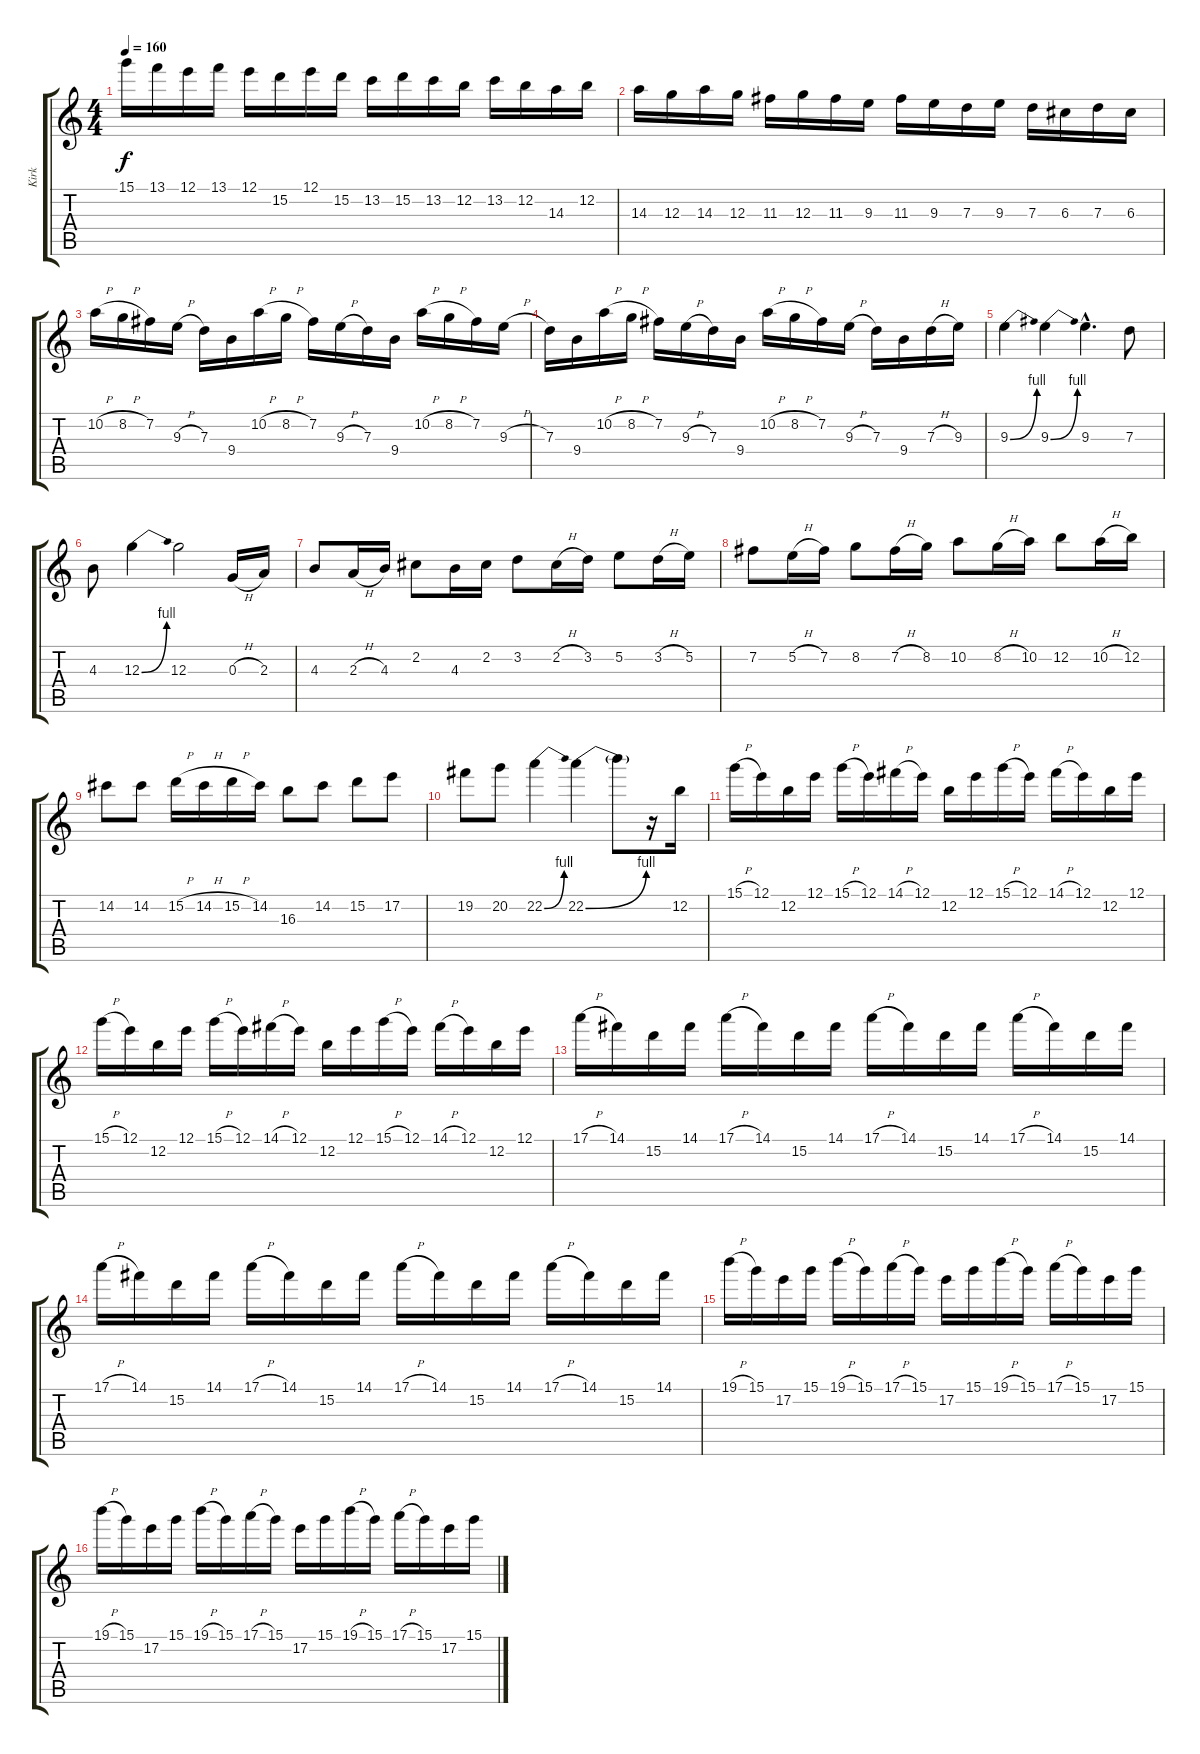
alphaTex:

\track ("Kirk" "Kirk") {instrument distortionguitar}
\staff {score tabs}
\tuning (E4 B3 G3 D3 A2 E2) {hide}
\ts (4 4)
\tempo 160
\clef g2
\ks c
15.1.16{dy f} 13.1.16 12.1.16 13.1.16 12.1.16 15.2.16 12.1.16 15.2.16 13.2.16 15.2.16 13.2.16 12.2.16 13.2.16 12.2.16 14.3.16 12.2.16 |
14.3.16 12.3.16 14.3.16 12.3.16 11.3.16 12.3.16 11.3.16 9.3.16 11.3.16 9.3.16 7.3.16 9.3.16 7.3.16 6.3.16 7.3.16 6.3.16 |
10.2{h}.16 8.2{h}.16 7.2.16 9.3{h}.16 7.3.16 9.4.16 10.2{h}.16 8.2{h}.16 7.2.16 9.3{h}.16 7.3.16 9.4.16 10.2{h}.16 8.2{h}.16 7.2.16 9.3{h}.16 |
7.3.16 9.4.16 10.2{h}.16 8.2{h}.16 7.2.16 9.3{h}.16 7.3.16 9.4.16 10.2{h}.16 8.2{h}.16 7.2.16 9.3{h}.16 7.3.16 9.4.16 7.3{h}.16 9.3.16 |
9.3{be (bend 0 0 60 4)}.4 9.3{be (bend 0 0 60 4)}.4 9.3{hac}.4{d} 7.3.8 |
4.3.8 12.3{be (bend 0 0 60 4)}.4 12.3.2 0.3{h}.16 2.3.16 |
4.3.8 2.3{h}.16 4.3.16 2.2.8 4.3.16 2.2.16 3.2.8 2.2{h}.16 3.2.16 5.2.8 3.2{h}.16 5.2.16 |
7.2.8 5.2{h}.16 7.2.16 8.2.8 7.2{h}.16 8.2.16 10.2.8 8.2{h}.16 10.2.16 12.2.8 10.2{h}.16 12.2.16 |
14.2.8 14.2.8 15.2{h}.16 14.2{h}.16 15.2{h}.16 14.2.16 16.3.8 14.2.8 15.2.8 17.2.8 |
19.2.8 20.2.8 22.2{be (bend 0 0 60 4)}.4 22.2{be (bend 0 0 60 4)}.4 22.2{t}.8 r.16 12.2.16 |
15.1{h}.16 12.1.16 12.2.16 12.1.16 15.1{h}.16 12.1.16 14.1{h}.16 12.1.16 12.2.16 12.1.16 15.1{h}.16 12.1.16 14.1{h}.16 12.1.16 12.2.16 12.1.16 |
15.1{h}.16 12.1.16 12.2.16 12.1.16 15.1{h}.16 12.1.16 14.1{h}.16 12.1.16 12.2.16 12.1.16 15.1{h}.16 12.1.16 14.1{h}.16 12.1.16 12.2.16 12.1.16 |
17.1{h}.16 14.1.16 15.2.16 14.1.16 17.1{h}.16 14.1.16 15.2.16 14.1.16 17.1{h}.16 14.1.16 15.2.16 14.1.16 17.1{h}.16 14.1.16 15.2.16 14.1.16 |
17.1{h}.16 14.1.16 15.2.16 14.1.16 17.1{h}.16 14.1.16 15.2.16 14.1.16 17.1{h}.16 14.1.16 15.2.16 14.1.16 17.1{h}.16 14.1.16 15.2.16 14.1.16 |
19.1{h}.16 15.1.16 17.2.16 15.1.16 19.1{h}.16 15.1.16 17.1{h}.16 15.1.16 17.2.16 15.1.16 19.1{h}.16 15.1.16 17.1{h}.16 15.1.16 17.2.16 15.1.16 |
19.1{h}.16 15.1.16 17.2.16 15.1.16 19.1{h}.16 15.1.16 17.1{h}.16 15.1.16 17.2.16 15.1.16 19.1{h}.16 15.1.16 17.1{h}.16 15.1.16 17.2.16 15.1.16
